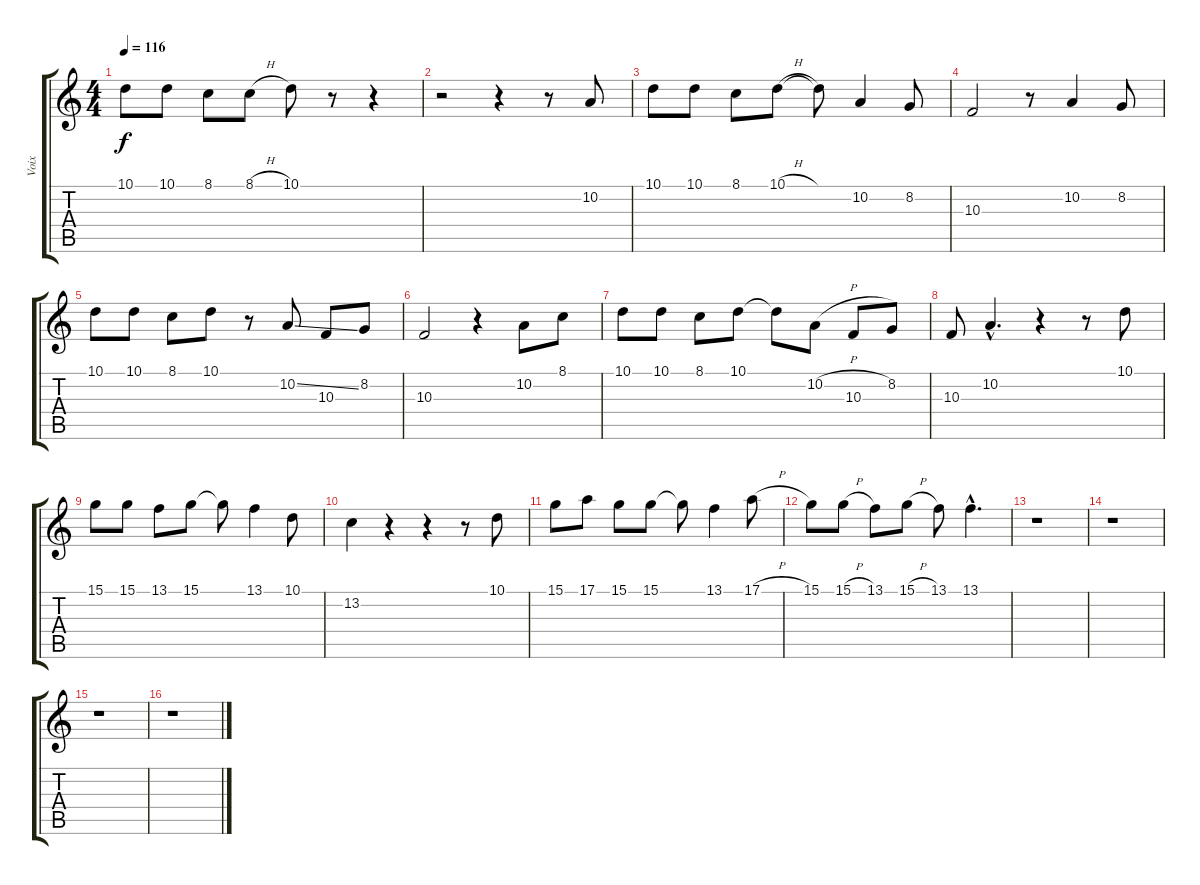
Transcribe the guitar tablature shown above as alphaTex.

\track ("Voix" "Voix") {instrument accordion}
\staff {score tabs}
\tuning (E4 B3 G3 D3 A2 E2) {hide}
\ts (4 4)
\tempo 116
\clef g2
\ks c
10.1.8{dy f} 10.1.8 8.1.8 8.1{h}.8 10.1.8 r.8 r.4 |
r.2 r.4 r.8 10.2.8 |
10.1.8 10.1.8 8.1.8 10.1{h}.8 10.1{t}.8 10.2.4 8.2.8 |
10.3.2 r.8 10.2.4 8.2.8 |
10.1.8 10.1.8 8.1.8 10.1.8 r.8 10.2{ss}.8 10.3.8 8.2.8 |
10.3.2 r.4 10.2.8 8.1.8 |
10.1.8 10.1.8 8.1.8 10.1.8 10.1{t}.8 10.2{h}.8 10.3.8 8.2.8 |
10.3.8 10.2{hac}.4{d} r.4 r.8 10.1.8 |
15.1.8 15.1.8 13.1.8 15.1.8 15.1{t}.8 13.1.4 10.1.8 |
13.2.4 r.4 r.4 r.8 10.1.8 |
15.1.8 17.1.8 15.1.8 15.1.8 15.1{t}.8 13.1.4 17.1{h}.8 |
15.1.8 15.1{h}.8 13.1.8 15.1{h}.8 13.1.8 13.1{hac}.4{d} |
r.1 |
r.1 |
r.1 |
r.1
